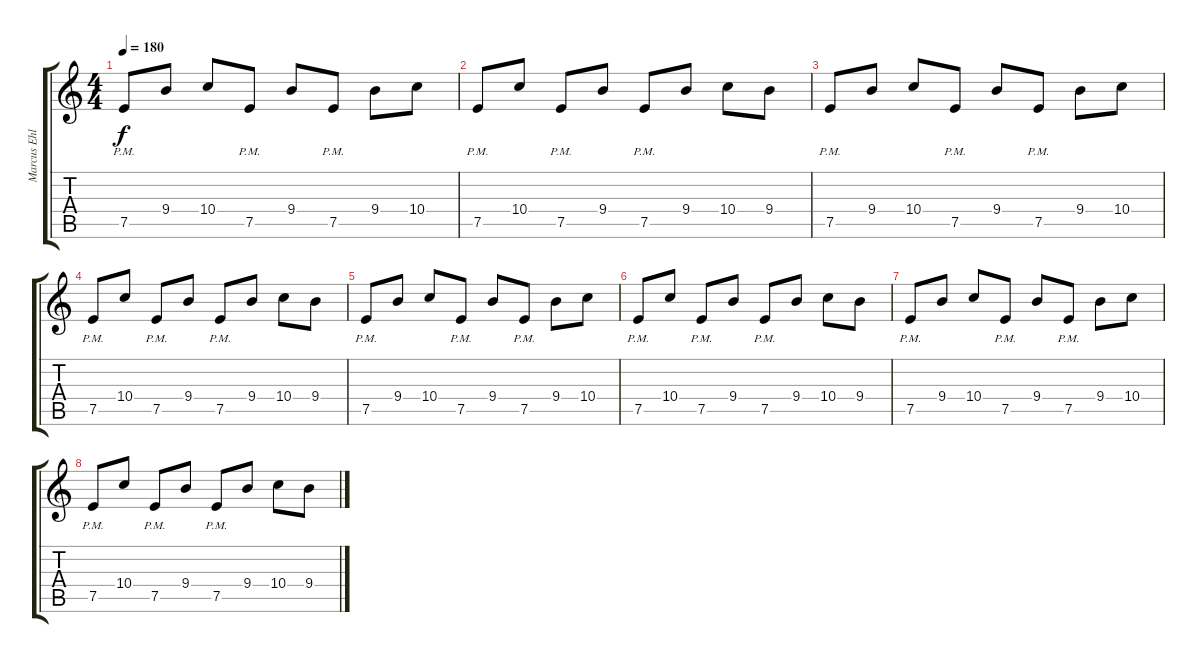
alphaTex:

\track ("Marcus Ehlin" "Marcus Ehl") {instrument distortionguitar}
\staff {score tabs}
\tuning (E4 B3 G3 D3 A2 E2) {hide}
\ts (4 4)
\tempo 180
\clef g2
\ks c
7.5{pm}.8{dy f} 9.4.8 10.4.8 7.5{pm}.8 9.4.8 7.5{pm}.8 9.4.8 10.4.8 |
7.5{pm}.8 10.4.8 7.5{pm}.8 9.4.8 7.5{pm}.8 9.4.8 10.4.8 9.4.8 |
7.5{pm}.8 9.4.8 10.4.8 7.5{pm}.8 9.4.8 7.5{pm}.8 9.4.8 10.4.8 |
7.5{pm}.8 10.4.8 7.5{pm}.8 9.4.8 7.5{pm}.8 9.4.8 10.4.8 9.4.8 |
7.5{pm}.8 9.4.8 10.4.8 7.5{pm}.8 9.4.8 7.5{pm}.8 9.4.8 10.4.8 |
7.5{pm}.8 10.4.8 7.5{pm}.8 9.4.8 7.5{pm}.8 9.4.8 10.4.8 9.4.8 |
7.5{pm}.8 9.4.8 10.4.8 7.5{pm}.8 9.4.8 7.5{pm}.8 9.4.8 10.4.8 |
7.5{pm}.8 10.4.8 7.5{pm}.8 9.4.8 7.5{pm}.8 9.4.8 10.4.8 9.4.8
